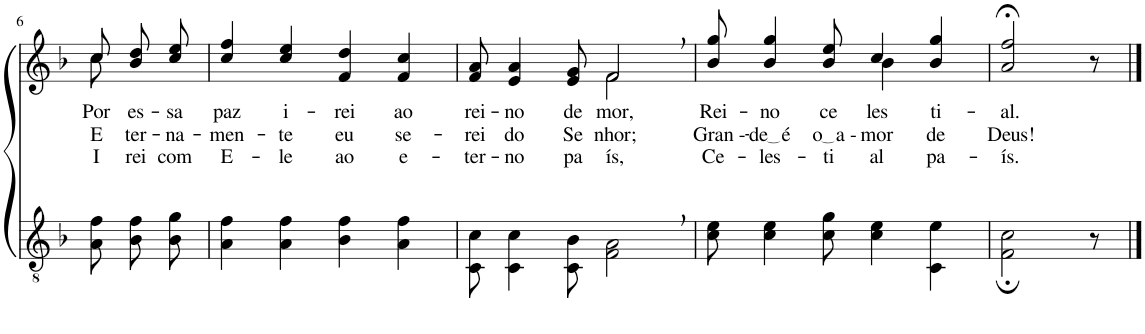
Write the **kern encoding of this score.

**kern	**kern	**text	**text	**text
*part2	*part1	*part1	*part1	*part1
*staff2	*staff1	*staff1	*staff1	*staff1
*I"Parte III e IV	*I"Parte I e II	*	*	*
!!LO:PB:g=z
*clefGv2	*clefG2	*	*	*
*Trd3c5	*Trd3c5	*	*	*
*k[b-]	*k[b-]	*	*	*
*M4/4	*M4/4	*	*	*
=6	=6	=6	=6	=6
*	*^	*	*	*
!	!	!	!LO:LY:b	!LO:LY:b	!LO:LY:b
8A\ 8f\	8cc/	8cc\	Por	E-	I-
!	!	!	!LO:LY:b	!LO:LY:b	!LO:LY:b
8B-\ 8f\L	8b-\ 8dd\L	4ryy	es-	-ter-	-rei
!	!	!	!LO:LY:b	!LO:LY:b	!LO:LY:b
8B-\ 8g\J	8cc\ 8ee\J	.	-sa	-na-	com
*	*v	*v	*	*	*
=7	=7	=7	=7	=7
!	!	!LO:LY:b	!LO:LY:b	!LO:LY:b
4A\ 4f\	4cc/ 4ff/	paz	-men-	E-
!	!	!LO:LY:b	!LO:LY:b	!LO:LY:b
4A\ 4f\	4cc/ 4ee/	i-	-te	-le
!	!	!LO:LY:b	!LO:LY:b	!LO:LY:b
4B-\ 4f\	4f/ 4dd/	-rei	eu	ao
!	!	!LO:LY:b	!LO:LY:b	!LO:LY:b
4A\ 4f\	4f/ 4cc/	ao	se-	e-
=8	=8	=8	=8	=8
!	!	!LO:LY:b	!LO:LY:b	!LO:LY:b
*	*^	*	*	*
8C\ 8c\	8f/ 8a/	2ryy	rei-	-rei	-ter-
!	!	!	!LO:LY:b	!LO:LY:b	!LO:LY:b
4C\ 4c\	4e/ 4a/	.	-no	do	-no
!	!	!	!LO:LY:b	!LO:LY:b	!LO:LY:b
8C\ 8B-\	8e/ 8g/	.	de	Se-	pa-
!	!	!	!LO:LY:b	!LO:LY:b	!LO:LY:b
2F\, 2A\,	2f,/	2f\	mor,	-nhor;	-ís,
=9	=9	=9	=9	=9	=9
!	!	!	!LO:LY:b	!LO:LY:b	!LO:LY:b
8c\ 8e\	8b-/ 8gg/	2ryy	Rei-	Gran --	Ce-
!	!	!	!LO:LY:b	!LO:LY:b	!LO:LY:b
4c\ 4e\	4b-/ 4gg/	.	-no	de é	-les-
!	!	!	!LO:LY:b	!LO:LY:b	!LO:LY:b
8c\ 8g\	8b-/ 8ee/	.	ce-	o a -	-ti-
!	!	!	!LO:LY:b	!LO:LY:b	!LO:LY:b
4c\ 4e\	4cc/	4b-\	-les-	-mor	-al
!	!	!	!LO:LY:b	!LO:LY:b	!LO:LY:b
4C\ 4e\	4b-/ 4gg/	4ryy	-ti-	de	pa-
=10	=10	=10	=10	=10	=10
!	!	!	!LO:LY:b	!LO:LY:b	!LO:LY:b
*	*v	*v	*	*	*
2F\; 2c\;	2a/;< 2ff/;<	-al.	Deus!	-ís.
8r	8r	.	.	.
==	==	==	==	==
*-	*-	*-	*-	*-
